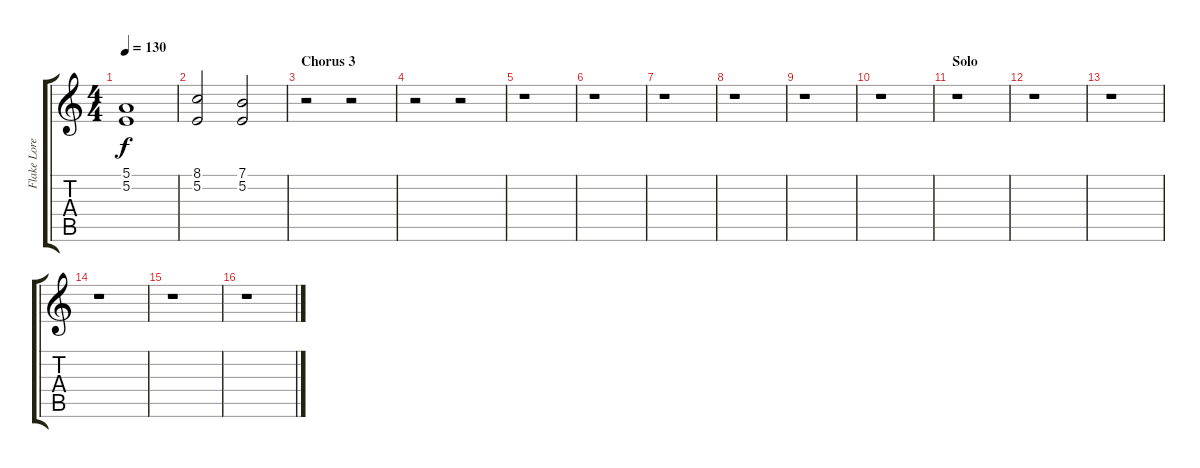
\track ("Flake Lorenz" "Flake Lore") {instrument choiraahs}
\staff {score tabs}
\tuning (E4 B3 G3 D3 A2 E2) {hide}
\ts (4 4)
\tempo 130
\clef g2
\ks c
(5.1 5.2).1{dy f} |
(8.1 5.2).2 (7.1 5.2).2 |
\section ("" "Chorus 3")
r.2 r.2 |
r.2 r.2 |
r.1 |
r.1 |
r.1 |
r.1 |
r.1 |
r.1 |
\section ("" "Solo")
r.1 |
r.1 |
r.1 |
r.1 |
r.1 |
r.1
